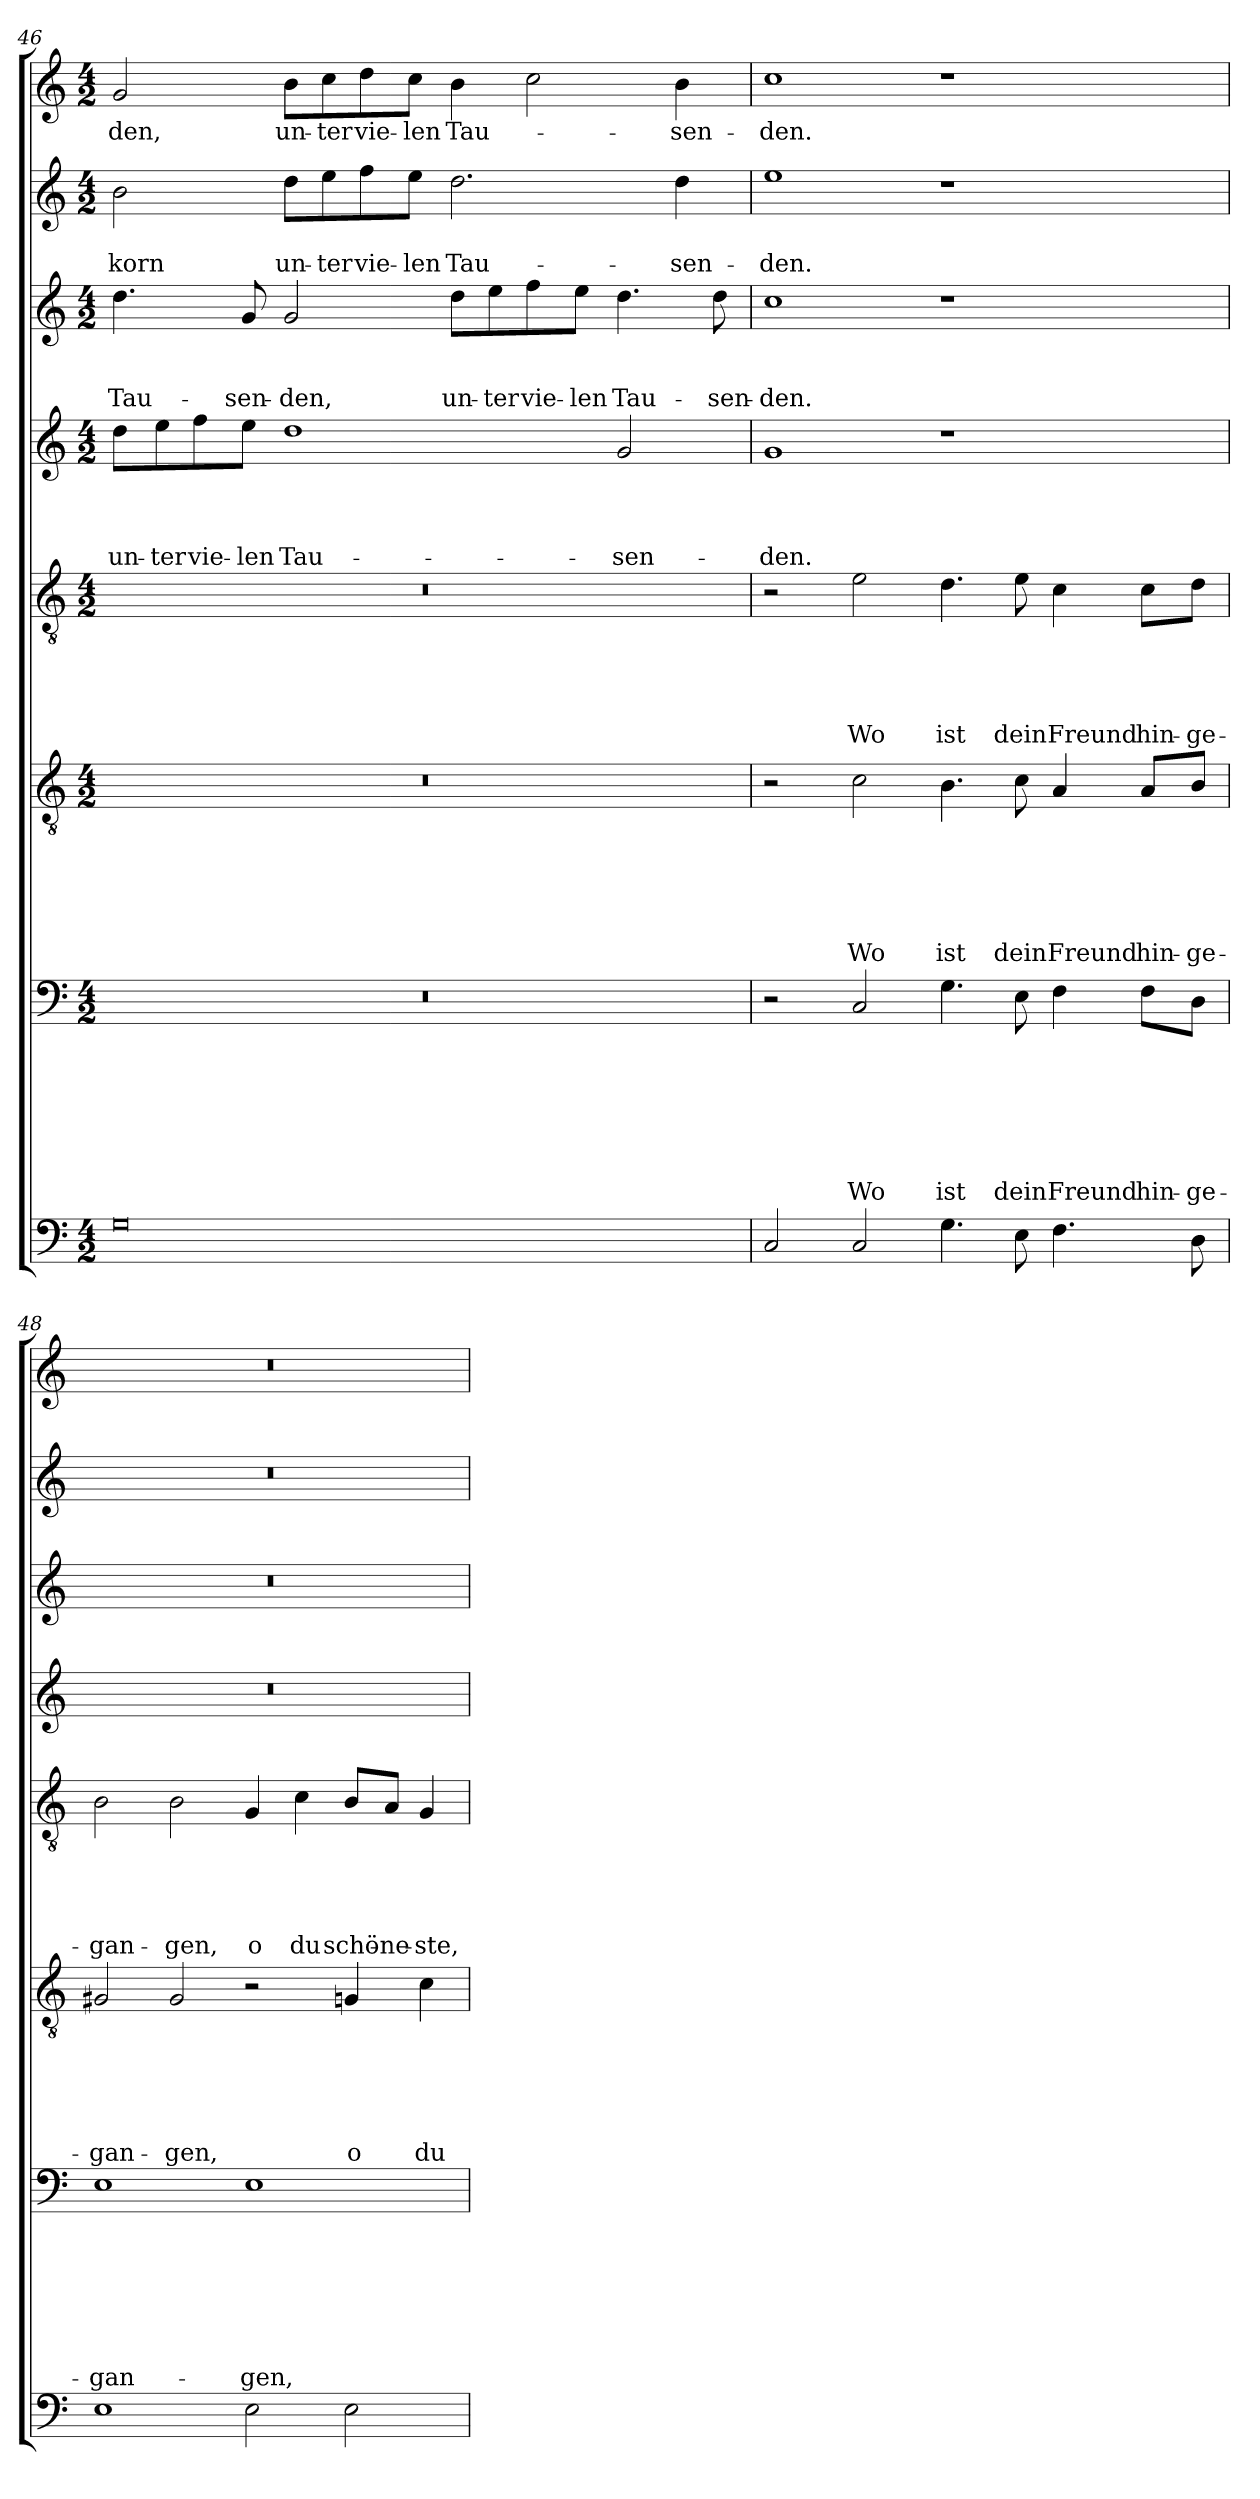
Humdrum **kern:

**kern	**kern	**text	**text	**text	**text	**text	**text	**text	**kern	**text	**text	**text	**text	**text	**text	**kern	**text	**text	**text	**text	**text	**kern	**text	**text	**text	**text	**kern	**text	**text	**text	**kern	**text	**text	**kern	**text
*part8	*part7	*part7	*part7	*part7	*part7	*part7	*part7	*part7	*part6	*part6	*part6	*part6	*part6	*part6	*part6	*part5	*part5	*part5	*part5	*part5	*part5	*part4	*part4	*part4	*part4	*part4	*part3	*part3	*part3	*part3	*part2	*part2	*part2	*part1	*part1
*staff8	*staff7	*staff7	*staff7	*staff7	*staff7	*staff7	*staff7	*staff7	*staff6	*staff6	*staff6	*staff6	*staff6	*staff6	*staff6	*staff5	*staff5	*staff5	*staff5	*staff5	*staff5	*staff4	*staff4	*staff4	*staff4	*staff4	*staff3	*staff3	*staff3	*staff3	*staff2	*staff2	*staff2	*staff1	*staff1
!!LO:LB:g=z
*clefF4	*clefF4	*	*	*	*	*	*	*	*clefGv2	*	*	*	*	*	*	*clefGv2	*	*	*	*	*	*clefG2	*	*	*	*	*clefG2	*	*	*	*clefG2	*	*	*clefG2	*
*k[]	*k[]	*	*	*	*	*	*	*	*k[]	*	*	*	*	*	*	*k[]	*	*	*	*	*	*k[]	*	*	*	*	*k[]	*	*	*	*k[]	*	*	*k[]	*
*C:	*C:	*	*	*	*	*	*	*	*C:	*	*	*	*	*	*	*C:	*	*	*	*	*	*C:	*	*	*	*	*C:	*	*	*	*C:	*	*	*C:	*
*M4/2	*M4/2	*	*	*	*	*	*	*	*M4/2	*	*	*	*	*	*	*M4/2	*	*	*	*	*	*M4/2	*	*	*	*	*M4/2	*	*	*	*M4/2	*	*	*M4/2	*
=46	=46	=46	=46	=46	=46	=46	=46	=46	=46	=46	=46	=46	=46	=46	=46	=46	=46	=46	=46	=46	=46	=46	=46	=46	=46	=46	=46	=46	=46	=46	=46	=46	=46	=46	=46
!	!	!	!	!	!	!	!	!	!	!	!	!	!	!	!	!	!	!	!	!	!	!	!	!	!	!LO:LY:b	!	!	!	!LO:LY:b	!	!	!LO:LY:b	!	!LO:LY:b
0G	0r	.	.	.	.	.	.	.	0r	.	.	.	.	.	.	0r	.	.	.	.	.	8dd\L	.	.	.	-un-	4.dd\	.	.	Tau-	2b\	.	-korn	2g/	-den,
!	!	!	!	!	!	!	!	!	!	!	!	!	!	!	!	!	!	!	!	!	!	!	!	!	!	!LO:LY:b	!	!	!	!	!	!	!	!	!
.	.	.	.	.	.	.	.	.	.	.	.	.	.	.	.	.	.	.	.	.	.	8ee\	.	.	.	-ter	.	.	.	.	.	.	.	.	.
!	!	!	!	!	!	!	!	!	!	!	!	!	!	!	!	!	!	!	!	!	!	!	!	!	!	!LO:LY:b	!	!	!	!	!	!	!	!	!
.	.	.	.	.	.	.	.	.	.	.	.	.	.	.	.	.	.	.	.	.	.	8ff\	.	.	.	vie-	.	.	.	.	.	.	.	.	.
!	!	!	!	!	!	!	!	!	!	!	!	!	!	!	!	!	!	!	!	!	!	!	!	!	!	!LO:LY:b	!	!	!	!LO:LY:b	!	!	!	!	!
.	.	.	.	.	.	.	.	.	.	.	.	.	.	.	.	.	.	.	.	.	.	8ee\J	.	.	.	-len	8g/	.	.	-sen-	.	.	.	.	.
!	!	!	!	!	!	!	!	!	!	!	!	!	!	!	!	!	!	!	!	!	!	!	!	!	!	!LO:LY:b	!	!	!	!LO:LY:b	!	!	!LO:LY:b	!	!LO:LY:b
.	.	.	.	.	.	.	.	.	.	.	.	.	.	.	.	.	.	.	.	.	.	1dd	.	.	.	Tau-	2g/	.	.	-den,	8dd\L	.	un-	8b\L	un-
!	!	!	!	!	!	!	!	!	!	!	!	!	!	!	!	!	!	!	!	!	!	!	!	!	!	!	!	!	!	!	!	!	!LO:LY:b	!	!LO:LY:b
.	.	.	.	.	.	.	.	.	.	.	.	.	.	.	.	.	.	.	.	.	.	.	.	.	.	.	.	.	.	.	8ee\	.	-ter	8cc\	-ter
!	!	!	!	!	!	!	!	!	!	!	!	!	!	!	!	!	!	!	!	!	!	!	!	!	!	!	!	!	!	!	!	!	!LO:LY:b	!	!LO:LY:b
.	.	.	.	.	.	.	.	.	.	.	.	.	.	.	.	.	.	.	.	.	.	.	.	.	.	.	.	.	.	.	8ff\	.	vie-	8dd\	vie-
!	!	!	!	!	!	!	!	!	!	!	!	!	!	!	!	!	!	!	!	!	!	!	!	!	!	!	!	!	!	!	!	!	!LO:LY:b	!	!LO:LY:b
.	.	.	.	.	.	.	.	.	.	.	.	.	.	.	.	.	.	.	.	.	.	.	.	.	.	.	.	.	.	.	8ee\J	.	-len	8cc\J	-len
!	!	!	!	!	!	!	!	!	!	!	!	!	!	!	!	!	!	!	!	!	!	!	!	!	!	!	!	!	!	!LO:LY:b	!	!	!LO:LY:b	!	!LO:LY:b
.	.	.	.	.	.	.	.	.	.	.	.	.	.	.	.	.	.	.	.	.	.	.	.	.	.	.	8dd\L	.	.	un-	2.dd\	.	Tau-	4b\	Tau-
!	!	!	!	!	!	!	!	!	!	!	!	!	!	!	!	!	!	!	!	!	!	!	!	!	!	!	!	!	!	!LO:LY:b	!	!	!	!	!
.	.	.	.	.	.	.	.	.	.	.	.	.	.	.	.	.	.	.	.	.	.	.	.	.	.	.	8ee\	.	.	-ter	.	.	.	.	.
!	!	!	!	!	!	!	!	!	!	!	!	!	!	!	!	!	!	!	!	!	!	!	!	!	!	!	!	!	!	!LO:LY:b	!	!	!	!	!
.	.	.	.	.	.	.	.	.	.	.	.	.	.	.	.	.	.	.	.	.	.	.	.	.	.	.	8ff\	.	.	vie-	.	.	.	2cc\	.
!	!	!	!	!	!	!	!	!	!	!	!	!	!	!	!	!	!	!	!	!	!	!	!	!	!	!	!	!	!	!LO:LY:b	!	!	!	!	!
.	.	.	.	.	.	.	.	.	.	.	.	.	.	.	.	.	.	.	.	.	.	.	.	.	.	.	8ee\J	.	.	-len	.	.	.	.	.
!	!	!	!	!	!	!	!	!	!	!	!	!	!	!	!	!	!	!	!	!	!	!	!	!	!	!LO:LY:b	!	!	!	!LO:LY:b	!	!	!	!	!
.	.	.	.	.	.	.	.	.	.	.	.	.	.	.	.	.	.	.	.	.	.	2g/	.	.	.	-sen-	4.dd\	.	.	Tau-	.	.	.	.	.
!	!	!	!	!	!	!	!	!	!	!	!	!	!	!	!	!	!	!	!	!	!	!	!	!	!	!	!	!	!	!	!	!	!LO:LY:b	!	!LO:LY:b
.	.	.	.	.	.	.	.	.	.	.	.	.	.	.	.	.	.	.	.	.	.	.	.	.	.	.	.	.	.	.	4dd\	.	-sen-	4b\	-sen-
!	!	!	!	!	!	!	!	!	!	!	!	!	!	!	!	!	!	!	!	!	!	!	!	!	!	!	!	!	!	!LO:LY:b	!	!	!	!	!
.	.	.	.	.	.	.	.	.	.	.	.	.	.	.	.	.	.	.	.	.	.	.	.	.	.	.	8dd\	.	.	-sen-	.	.	.	.	.
=47	=47	=47	=47	=47	=47	=47	=47	=47	=47	=47	=47	=47	=47	=47	=47	=47	=47	=47	=47	=47	=47	=47	=47	=47	=47	=47	=47	=47	=47	=47	=47	=47	=47	=47	=47
!	!	!	!	!	!	!	!	!	!	!	!	!	!	!	!	!	!	!	!	!	!	!	!	!	!	!LO:LY:b	!	!	!	!LO:LY:b	!	!	!LO:LY:b	!	!LO:LY:b
2C/	2r	.	.	.	.	.	.	.	2r	.	.	.	.	.	.	2r	.	.	.	.	.	1g	.	.	.	-den.	1cc	.	.	-den.	1ee	.	-den.	1cc	-den.
!	!	!	!	!	!	!	!	!LO:LY:b	!	!	!	!	!	!	!LO:LY:b	!	!	!	!	!	!LO:LY:b	!	!	!	!	!	!	!	!	!	!	!	!	!	!
2C/	2C/	.	.	.	.	.	.	Wo	2c\	.	.	.	.	.	Wo	2e\	.	.	.	.	Wo	.	.	.	.	.	.	.	.	.	.	.	.	.	.
!	!	!	!	!	!	!	!	!LO:LY:b	!	!	!	!	!	!	!LO:LY:b	!	!	!	!	!	!LO:LY:b	!	!	!	!	!	!	!	!	!	!	!	!	!	!
4.G\	4.G\	.	.	.	.	.	.	ist	4.B\	.	.	.	.	.	ist	4.d\	.	.	.	.	ist	1r	.	.	.	.	1r	.	.	.	1r	.	.	1r	.
!	!	!	!	!	!	!	!	!LO:LY:b	!	!	!	!	!	!	!LO:LY:b	!	!	!	!	!	!LO:LY:b	!	!	!	!	!	!	!	!	!	!	!	!	!	!
8E\	8E\	.	.	.	.	.	.	dein	8c\	.	.	.	.	.	dein	8e\	.	.	.	.	dein	.	.	.	.	.	.	.	.	.	.	.	.	.	.
!	!	!	!	!	!	!	!	!LO:LY:b	!	!	!	!	!	!	!LO:LY:b	!	!	!	!	!	!LO:LY:b	!	!	!	!	!	!	!	!	!	!	!	!	!	!
4.F\	4F\	.	.	.	.	.	.	Freund	4A/	.	.	.	.	.	Freund	4c\	.	.	.	.	Freund	.	.	.	.	.	.	.	.	.	.	.	.	.	.
!	!	!	!	!	!	!	!	!LO:LY:b	!	!	!	!	!	!	!LO:LY:b	!	!	!	!	!	!LO:LY:b	!	!	!	!	!	!	!	!	!	!	!	!	!	!
.	8F\L	.	.	.	.	.	.	hin-	8A/L	.	.	.	.	.	hin-	8c\L	.	.	.	.	hin-	.	.	.	.	.	.	.	.	.	.	.	.	.	.
!	!	!	!	!	!	!	!	!LO:LY:b	!	!	!	!	!	!	!LO:LY:b	!	!	!	!	!	!LO:LY:b	!	!	!	!	!	!	!	!	!	!	!	!	!	!
8D\	8D\J	.	.	.	.	.	.	-ge-	8B/J	.	.	.	.	.	-ge-	8d\J	.	.	.	.	-ge-	.	.	.	.	.	.	.	.	.	.	.	.	.	.
=48	=48	=48	=48	=48	=48	=48	=48	=48	=48	=48	=48	=48	=48	=48	=48	=48	=48	=48	=48	=48	=48	=48	=48	=48	=48	=48	=48	=48	=48	=48	=48	=48	=48	=48	=48
!	!	!	!	!	!	!	!	!LO:LY:b	!	!	!	!	!	!	!LO:LY:b	!	!	!	!	!	!LO:LY:b	!	!	!	!	!	!	!	!	!	!	!	!	!	!
1E	1E	.	.	.	.	.	.	-gan-	2G#X/	.	.	.	.	.	-gan-	2B\	.	.	.	.	-gan-	0r	.	.	.	.	0r	.	.	.	0r	.	.	0r	.
!	!	!	!	!	!	!	!	!	!	!	!	!	!	!	!LO:LY:b	!	!	!	!	!	!LO:LY:b	!	!	!	!	!	!	!	!	!	!	!	!	!	!
.	.	.	.	.	.	.	.	.	2G#/	.	.	.	.	.	-gen,	2B\	.	.	.	.	-gen,	.	.	.	.	.	.	.	.	.	.	.	.	.	.
!	!	!	!	!	!	!	!	!LO:LY:b	!	!	!	!	!	!	!	!	!	!	!	!	!LO:LY:b	!	!	!	!	!	!	!	!	!	!	!	!	!	!
2E\	1E	.	.	.	.	.	.	-gen,	2r	.	.	.	.	.	.	4G/	.	.	.	.	o	.	.	.	.	.	.	.	.	.	.	.	.	.	.
!	!	!	!	!	!	!	!	!	!	!	!	!	!	!	!	!	!	!	!	!	!LO:LY:b	!	!	!	!	!	!	!	!	!	!	!	!	!	!
.	.	.	.	.	.	.	.	.	.	.	.	.	.	.	.	4c\	.	.	.	.	du	.	.	.	.	.	.	.	.	.	.	.	.	.	.
!	!	!	!	!	!	!	!	!	!	!	!	!	!	!	!LO:LY:b	!	!	!	!	!	!LO:LY:b	!	!	!	!	!	!	!	!	!	!	!	!	!	!
2E\	.	.	.	.	.	.	.	.	4Gn/	.	.	.	.	.	o	8B/L	.	.	.	.	schö-	.	.	.	.	.	.	.	.	.	.	.	.	.	.
!	!	!	!	!	!	!	!	!	!	!	!	!	!	!	!	!	!	!	!	!	!LO:LY:b	!	!	!	!	!	!	!	!	!	!	!	!	!	!
.	.	.	.	.	.	.	.	.	.	.	.	.	.	.	.	8A/J	.	.	.	.	-ne-	.	.	.	.	.	.	.	.	.	.	.	.	.	.
!	!	!	!	!	!	!	!	!	!	!	!	!	!	!	!LO:LY:b	!	!	!	!	!	!LO:LY:b	!	!	!	!	!	!	!	!	!	!	!	!	!	!
.	.	.	.	.	.	.	.	.	4c\	.	.	.	.	.	du	4G/	.	.	.	.	-ste,	.	.	.	.	.	.	.	.	.	.	.	.	.	.
=	=	=	=	=	=	=	=	=	=	=	=	=	=	=	=	=	=	=	=	=	=	=	=	=	=	=	=	=	=	=	=	=	=	=	=
*-	*-	*-	*-	*-	*-	*-	*-	*-	*-	*-	*-	*-	*-	*-	*-	*-	*-	*-	*-	*-	*-	*-	*-	*-	*-	*-	*-	*-	*-	*-	*-	*-	*-	*-	*-
